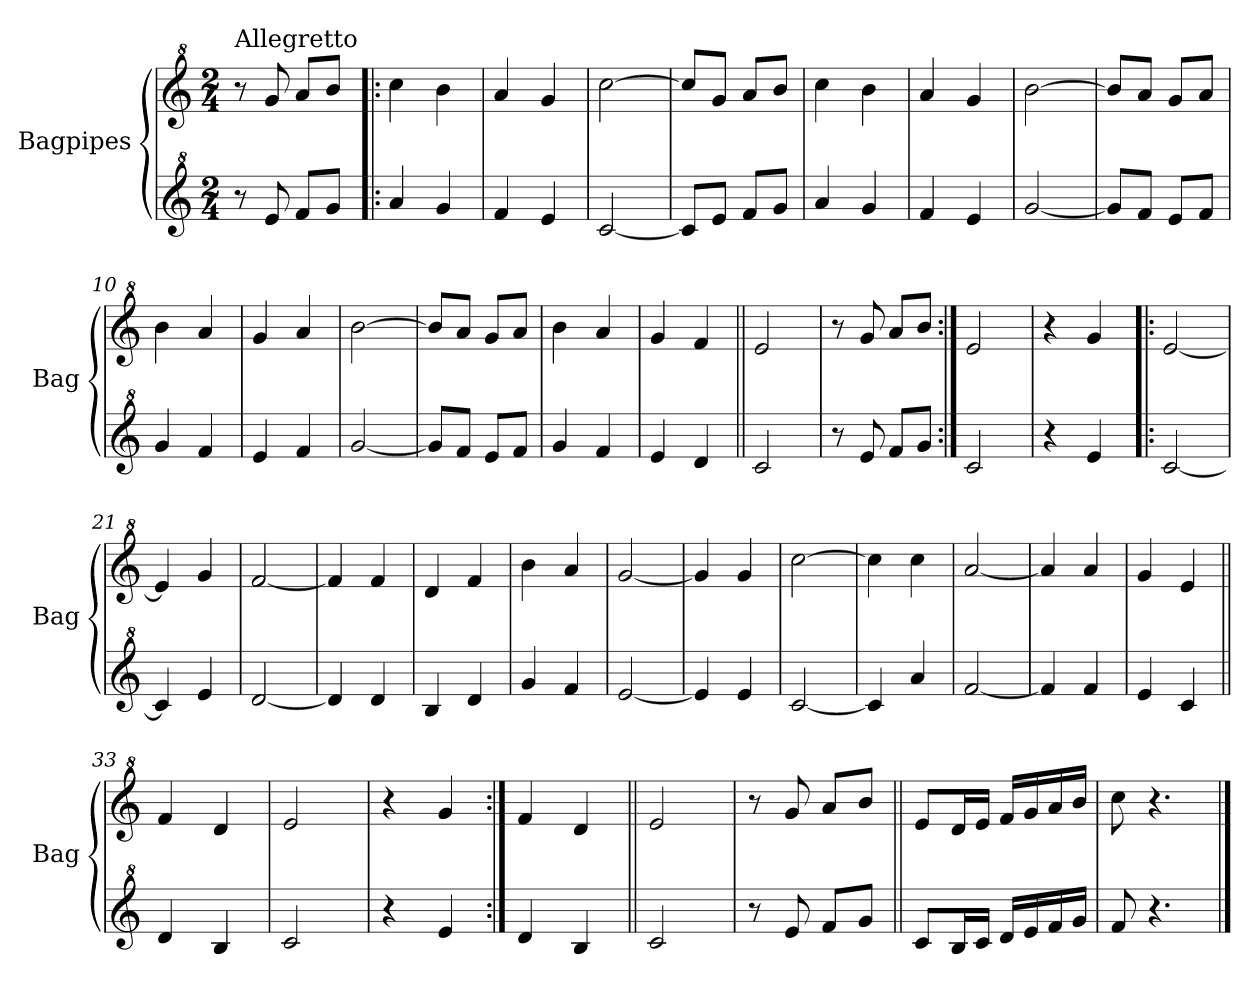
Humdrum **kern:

**kern	**kern
*part2	*part1
*staff2	*staff1
*I"Bagpipes	*I"Bagpipes
*I'Bag	*I'Bag
*clefG^2	*clefG^2
*ITrd1c2	*ITrd1c2
*k[b-e-]	*k[b-e-]
*B-:	*B-:
*M2/4	*M2/4
=1	=1
!	!LO:TX:a:t=Allegretto
8r	8r
8dd/	8ff/
8ee-/L	8gg/L
8ff/J	8aa/J
=2!|:	=2!|:
4gg/	4bb-\
4ff/	4aa\
=3	=3
4ee-/	4gg/
4dd/	4ff/
=4	=4
[2b-/	[2bb-\
=5	=5
8b-/L]	8bb-/L]
8dd/J	8ff/J
8ee-/L	8gg/L
8ff/J	8aa/J
=6	=6
4gg/	4bb-\
4ff/	4aa\
=7	=7
4ee-/	4gg/
4dd/	4ff/
=8	=8
[2ff/	[2aa\
=9	=9
8ff/L]	8aa/L]
8ee-/J	8gg/J
8dd/L	8ff/L
8ee-/J	8gg/J
=10	=10
4ff/	4aa\
4ee-/	4gg/
=11	=11
4dd/	4ff/
4ee-/	4gg/
=12	=12
[2ff/	[2aa\
=13	=13
8ff/L]	8aa/L]
8ee-/J	8gg/J
8dd/L	8ff/L
8ee-/J	8gg/J
!!LO:LB:g=z
=14	=14
4ff/	4aa\
4ee-/	4gg/
=15	=15
4dd/	4ff/
4cc/	4ee-/
=16||	=16||
2b-/	2dd/
=17	=17
8r	8r
8dd/	8ff/
8ee-/L	8gg/L
8ff/J	8aa/J
=18:|!	=18:|!
2b-/	2dd/
=19	=19
4r	4r
4dd/	4ff/
=20!|:	=20!|:
[2b-/	[2dd/
=21	=21
4b-/]	4dd/]
4dd/	4ff/
=22	=22
[2cc/	[2ee-/
=23	=23
4cc/]	4ee-/]
4cc/	4ee-/
=24	=24
4a/	4cc/
4cc/	4ee-/
=25	=25
4ff/	4aa\
4ee-/	4gg/
=26	=26
[2dd/	[2ff/
=27	=27
4dd/]	4ff/]
4dd/	4ff/
=28	=28
[2b-/	[2bb-\
=29	=29
4b-/]	4bb-\]
4gg/	4bb-\
!!LO:LB:g=z
=30	=30
[2ee-/	[2gg/
=31	=31
4ee-/]	4gg/]
4ee-/	4gg/
=32	=32
4dd/	4ff/
4b-/	4dd/
=33||	=33||
4cc/	4ee-/
4a/	4cc/
=34	=34
2b-/	2dd/
=35	=35
4r	4r
4dd/	4ff/
=36:|!	=36:|!
4cc/	4ee-/
4a/	4cc/
=37||	=37||
2b-/	2dd/
=38	=38
8r	8r
8dd/	8ff/
8ee-/L	8gg/L
8ff/J	8aa/J
=39||	=39||
8b-/L	8dd/L
16a/L	16cc/L
16b-/JJ	16dd/JJ
16cc/LL	16ee-/LL
16dd/	16ff/
16ee-/	16gg/
16ff/JJ	16aa/JJ
=40	=40
8ee-/	8bb-\
4.r	4.r
==	==
*-	*-
